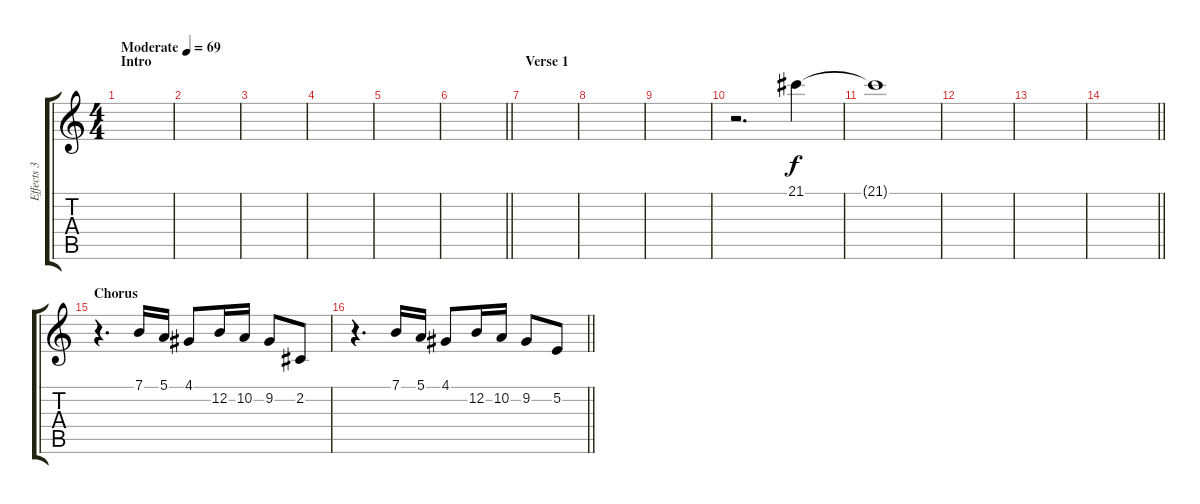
\track ("Effects 3" "Effects 3") {instrument synthstrings1}
\staff {score tabs}
\tuning (E4 B3 G3 D3 A2 E2) {hide}
\ts (4 4)
\section ("" "Intro")
\tempo (69 "Moderate")
\clef g2
\ks aminor
|
|
|
|
|
\barLineRight lightlight
|
\section ("" "Verse 1")
|
|
|
r.2{d} 21.1.4{volume 0} |
21.1{t}.1 |
|
|
\barLineRight lightlight
|
\section ("" "Chorus")
r.4{d} 7.1.16 5.1.16 4.1.8 12.2.16 10.2.16 9.2.8 2.2.8 |
\barLineRight lightlight
r.4{d} 7.1.16 5.1.16 4.1.8 12.2.16 10.2.16 9.2.8 5.2.8
